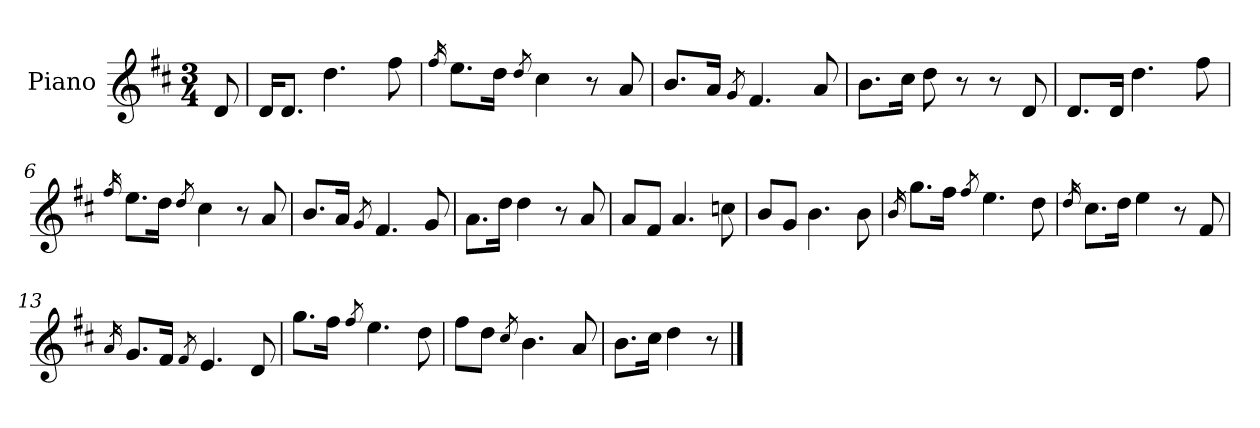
**kern
*part1
*staff1
*I"Piano
*I'Pno.
*clefG2
*k[f#c#]
*M3/4
=
8d/
=1
16d/KL
8.d/J
4.dd\
8ff#\
=2
16qff#/
8.ee\L
16dd\Jk
8qdd/
4cc#\
8r
8a/
=3
8.b/L
16a/Jk
8qg/
4.f#/
8a/
=4
8.b\L
16cc#\Jk
8dd\
8r
8r
8d/
=5
8.d/L
16d/Jk
4.dd\
8ff#\
=6
16qff#/
8.ee\L
16dd\Jk
8qdd/
4cc#\
8r
8a/
=7
8.b/L
16a/Jk
8qg/
4.f#/
8g/
=8
8.a\L
16dd\Jk
4dd\
8r
8a/
=9
8a/L
8f#/J
4.a/
8ccn\
=10
8b/L
8g/J
4.b\
8b\
=11
16qb/
8.gg\L
16ff#\Jk
8qff#/
4.ee\
8dd\
=12
16qdd/
8.cc#\L
16dd\Jk
4ee\
8r
8f#/
=13
16qa/
8.g/L
16f#/Jk
8qf#/
4.e/
8d/
=14
8.gg\L
16ff#\Jk
8qff#/
4.ee\
8dd\
=15
8ff#\L
8dd\J
8qcc#/
4.b\
8a/
=16
8.b\L
16cc#\Jk
4dd\
8r
==
*-
